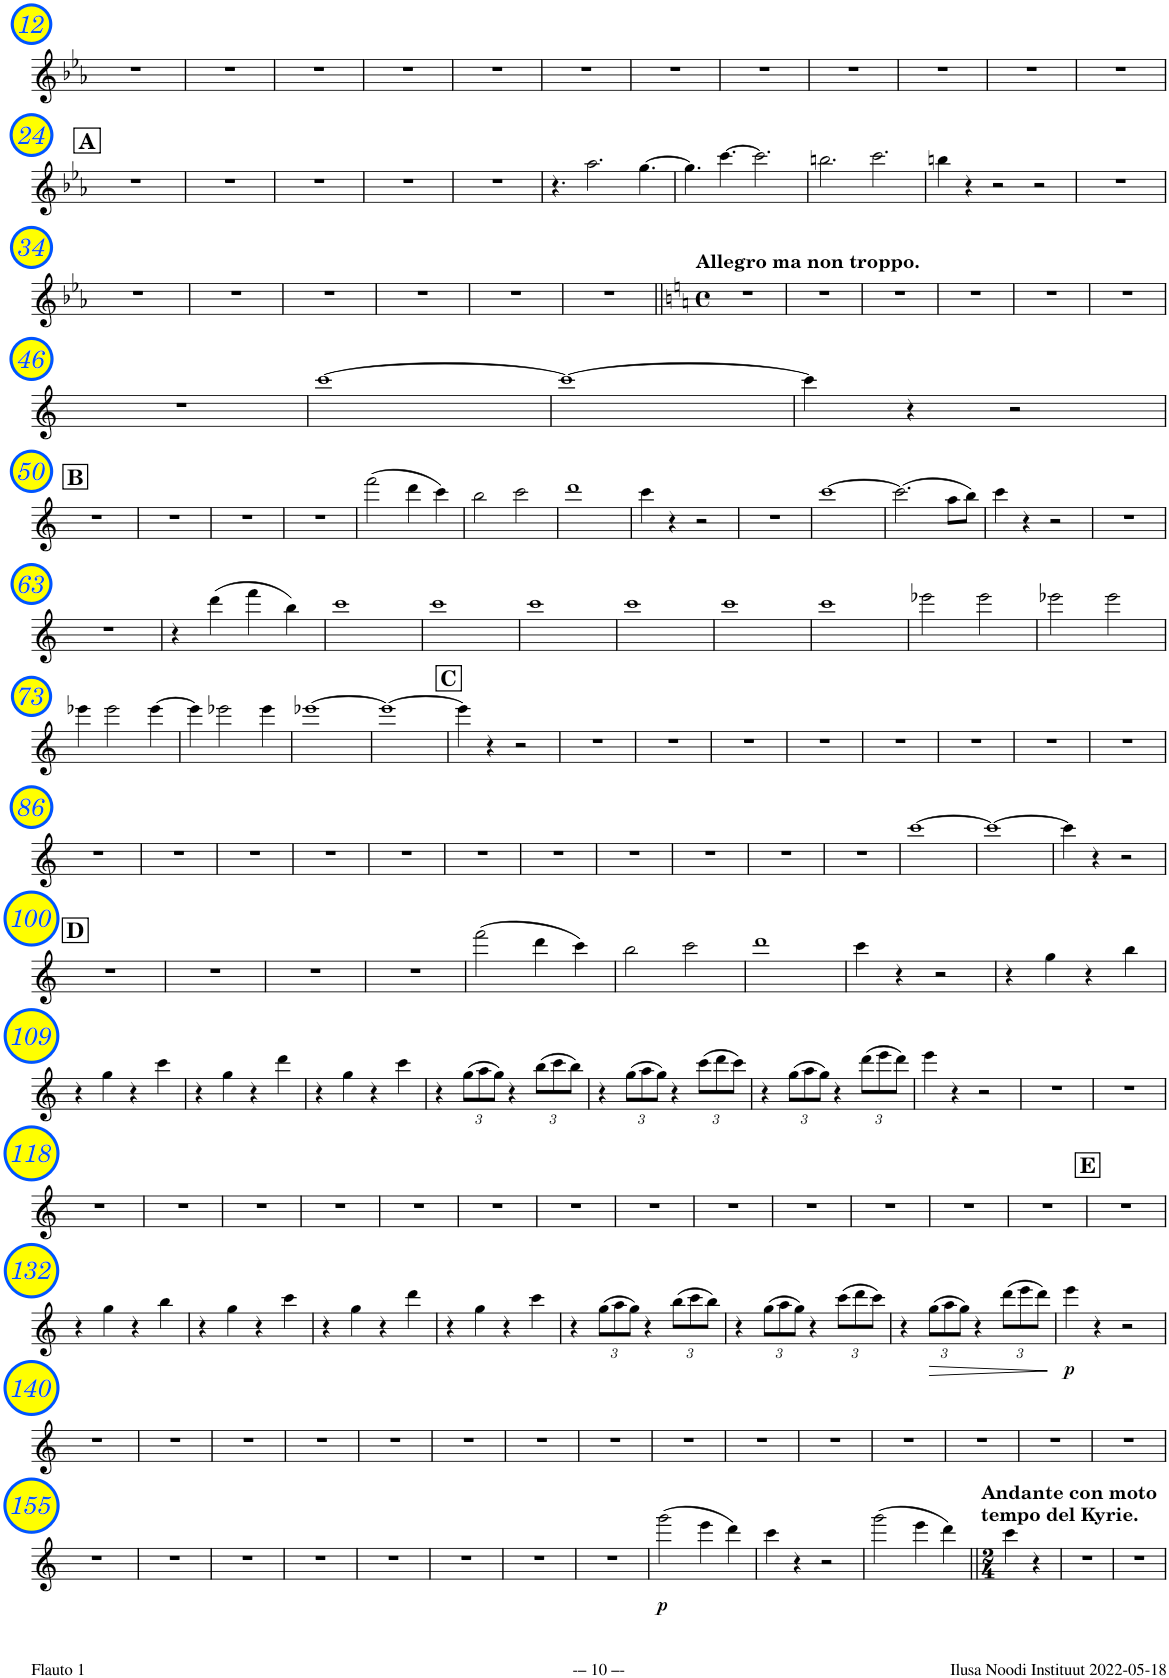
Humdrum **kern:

**kern	**dynam
*part1	*part1
*staff1	*staff1
*I"Flute	*
*I'Fl	*
!!LO:PB:g=z
*clefG2	*
*k[b-e-a-]	*
*M12/8	*
=12	=12
1.r	.
=13	=13
1.r	.
=14	=14
1.r	.
=15	=15
1.r	.
=16	=16
1.r	.
=17	=17
1.r	.
=18	=18
1.r	.
=19	=19
1.r	.
=20	=20
1.r	.
=21	=21
1.r	.
=22	=22
1.r	.
=23	=23
1.r	.
!!LO:LB:g=z
!!LO:REH:place=s1:a:B:cj:fs=14:t=A
=24	=24
1.r	.
=25	=25
1.r	.
=26	=26
1.r	.
=27	=27
1.r	.
=28	=28
1.r	.
=29	=29
4.r	.
2.aa-\	.
[4.gg\	.
=30	=30
4.gg\]	.
[4.ccc\	.
2.ccc\]	.
=31	=31
2.bbn\	.
2.ccc\	.
=32	=32
4bbn\	.
4r	.
2r	.
2r	.
=33	=33
1.r	.
!!LO:LB:g=z
=34	=34
1.r	.
=35	=35
1.r	.
=36	=36
1.r	.
=37	=37
1.r	.
=38	=38
1.r	.
=39	=39
1.r	.
=40||	=40||
*k[]	*
*M4/4	*
*met(c)	*
!LO:TX:a:B:t=Allegro ma non troppo.	!
1r	.
=41	=41
1r	.
=42	=42
1r	.
=43	=43
1r	.
=44	=44
1r	.
=45	=45
1r	.
!!LO:LB:g=z
=46	=46
1r	.
=47	=47
[1ccc	.
=48	=48
1ccc_	.
=49	=49
4ccc\]	.
4r	.
2r	.
!!LO:LB:g=z
!!LO:REH:place=s1:a:B:cj:fs=14:t=B
=50	=50
1r	.
=51	=51
1r	.
=52	=52
1r	.
=53	=53
1r	.
=54	=54
(2fff\	.
4ddd\	.
4ccc\)	.
=55	=55
2bb\	.
2ccc\	.
=56	=56
1ddd	.
=57	=57
4ccc\	.
4r	.
2r	.
=58	=58
1r	.
=59	=59
[1ccc	.
=60	=60
(2.ccc\]	.
8aa\L	.
8bb\J)	.
=61	=61
4ccc\	.
4r	.
2r	.
=62	=62
1r	.
!!LO:LB:g=z
=63	=63
1r	.
=64	=64
4r	.
(4ddd\	.
4fff\	.
4bb\)	.
=65	=65
1ccc	.
=66	=66
1ccc	.
=67	=67
1ccc	.
=68	=68
1ccc	.
=69	=69
1ccc	.
=70	=70
1ccc	.
=71	=71
2eee-X\	.
2eee-\	.
=72	=72
2eee-X\	.
2eee-\	.
!!LO:LB:g=z
=73	=73
4eee-X\	.
2eee-\	.
[4eee-\	.
=74	=74
4eee-\]	.
2eee-X\	.
4eee-\	.
=75	=75
[1eee-X	.
=76	=76
1eee-_	.
!!LO:REH:place=s1:a:B:cj:fs=14:t=C
=77	=77
4eee-\]	.
4r	.
2r	.
=78	=78
1r	.
=79	=79
1r	.
=80	=80
1r	.
=81	=81
1r	.
=82	=82
1r	.
=83	=83
1r	.
=84	=84
1r	.
=85	=85
1r	.
!!LO:LB:g=z
=86	=86
1r	.
=87	=87
1r	.
=88	=88
1r	.
=89	=89
1r	.
=90	=90
1r	.
=91	=91
1r	.
=92	=92
1r	.
=93	=93
1r	.
=94	=94
1r	.
=95	=95
1r	.
=96	=96
1r	.
=97	=97
[1ccc	.
=98	=98
1ccc_	.
=99	=99
4ccc\]	.
4r	.
2r	.
!!LO:LB:g=z
!!LO:REH:place=s1:a:B:cj:fs=14:t=D
=100	=100
1r	.
=101	=101
1r	.
=102	=102
1r	.
=103	=103
1r	.
=104	=104
(2fff\	.
4ddd\	.
4ccc\)	.
=105	=105
2bb\	.
2ccc\	.
=106	=106
1ddd	.
=107	=107
4ccc\	.
4r	.
2r	.
=108	=108
4r	.
4gg\	.
4r	.
4bb\	.
!!LO:LB:g=z
=109	=109
4r	.
4gg\	.
4r	.
4ccc\	.
=110	=110
4r	.
4gg\	.
4r	.
4ddd\	.
=111	=111
4r	.
4gg\	.
4r	.
4ccc\	.
=112	=112
4r	.
*Xbrackettup	*
(12gg\L	.
12aa\	.
12gg\J)	.
4r	.
(12bb\L	.
12ccc\	.
12bb\J)	.
=113	=113
4r	.
(12gg\L	.
12aa\	.
12gg\J)	.
4r	.
(12ccc\L	.
12ddd\	.
12ccc\J)	.
=114	=114
4r	.
(12gg\L	.
12aa\	.
12gg\J)	.
4r	.
(12ddd\L	.
12eee\	.
12ddd\J)	.
=115	=115
4eee\	.
4r	.
2r	.
=116	=116
1r	.
=117	=117
1r	.
!!LO:LB:g=z
=118	=118
1r	.
=119	=119
1r	.
=120	=120
1r	.
=121	=121
1r	.
=122	=122
1r	.
=123	=123
1r	.
=124	=124
1r	.
=125	=125
1r	.
=126	=126
1r	.
=127	=127
1r	.
=128	=128
1r	.
=129	=129
1r	.
=130	=130
1r	.
!!LO:REH:place=s1:a:B:cj:fs=14:t=E
=131	=131
1r	.
!!LO:LB:g=z
=132	=132
4r	.
4gg\	.
4r	.
4bb\	.
=133	=133
4r	.
4gg\	.
4r	.
4ccc\	.
=134	=134
4r	.
4gg\	.
4r	.
4ddd\	.
=135	=135
4r	.
4gg\	.
4r	.
4ccc\	.
=136	=136
4r	.
(12gg\L	.
12aa\	.
12gg\J)	.
4r	.
(12bb\L	.
12ccc\	.
12bb\J)	.
=137	=137
4r	.
(12gg\L	.
12aa\	.
12gg\J)	.
4r	.
(12ccc\L	.
12ddd\	.
12ccc\J)	.
=138	=138
4r	.
!	!LO:HP:b
(12gg\L	>
12aa\	.
12gg\J)	.
4r	.
(12ddd\L	.
12eee\	.
12ddd\J)	.
.	]
=139	=139
!	!LO:DY:b
4eee\	p
4r	.
2r	.
!!LO:LB:g=z
=140	=140
1r	.
=141	=141
1r	.
=142	=142
1r	.
=143	=143
1r	.
=144	=144
1r	.
=145	=145
1r	.
=146	=146
1r	.
=147	=147
1r	.
=148	=148
1r	.
=149	=149
1r	.
=150	=150
1r	.
=151	=151
1r	.
=152	=152
1r	.
=153	=153
1r	.
=154	=154
1r	.
!!LO:LB:g=z
=155	=155
1r	.
=156	=156
1r	.
=157	=157
1r	.
=158	=158
1r	.
=159	=159
1r	.
=160	=160
1r	.
=161	=161
1r	.
=162	=162
1r	.
=163	=163
!	!LO:DY:b
(2ggg\	p
4eee\	.
4ddd\)	.
=164	=164
4ccc\	.
4r	.
2r	.
=165	=165
(2ggg\	.
4eee\	.
4ddd\)	.
=166||	=166||
*M2/4	*
!LO:TX:a:B:t=Andante con moto	!
!LO:TX:a:t=tempo del Kyrie.	!
4ccc\	.
4r	.
=167	=167
2r	.
=168	=168
2r	.
=	=
*-	*-
